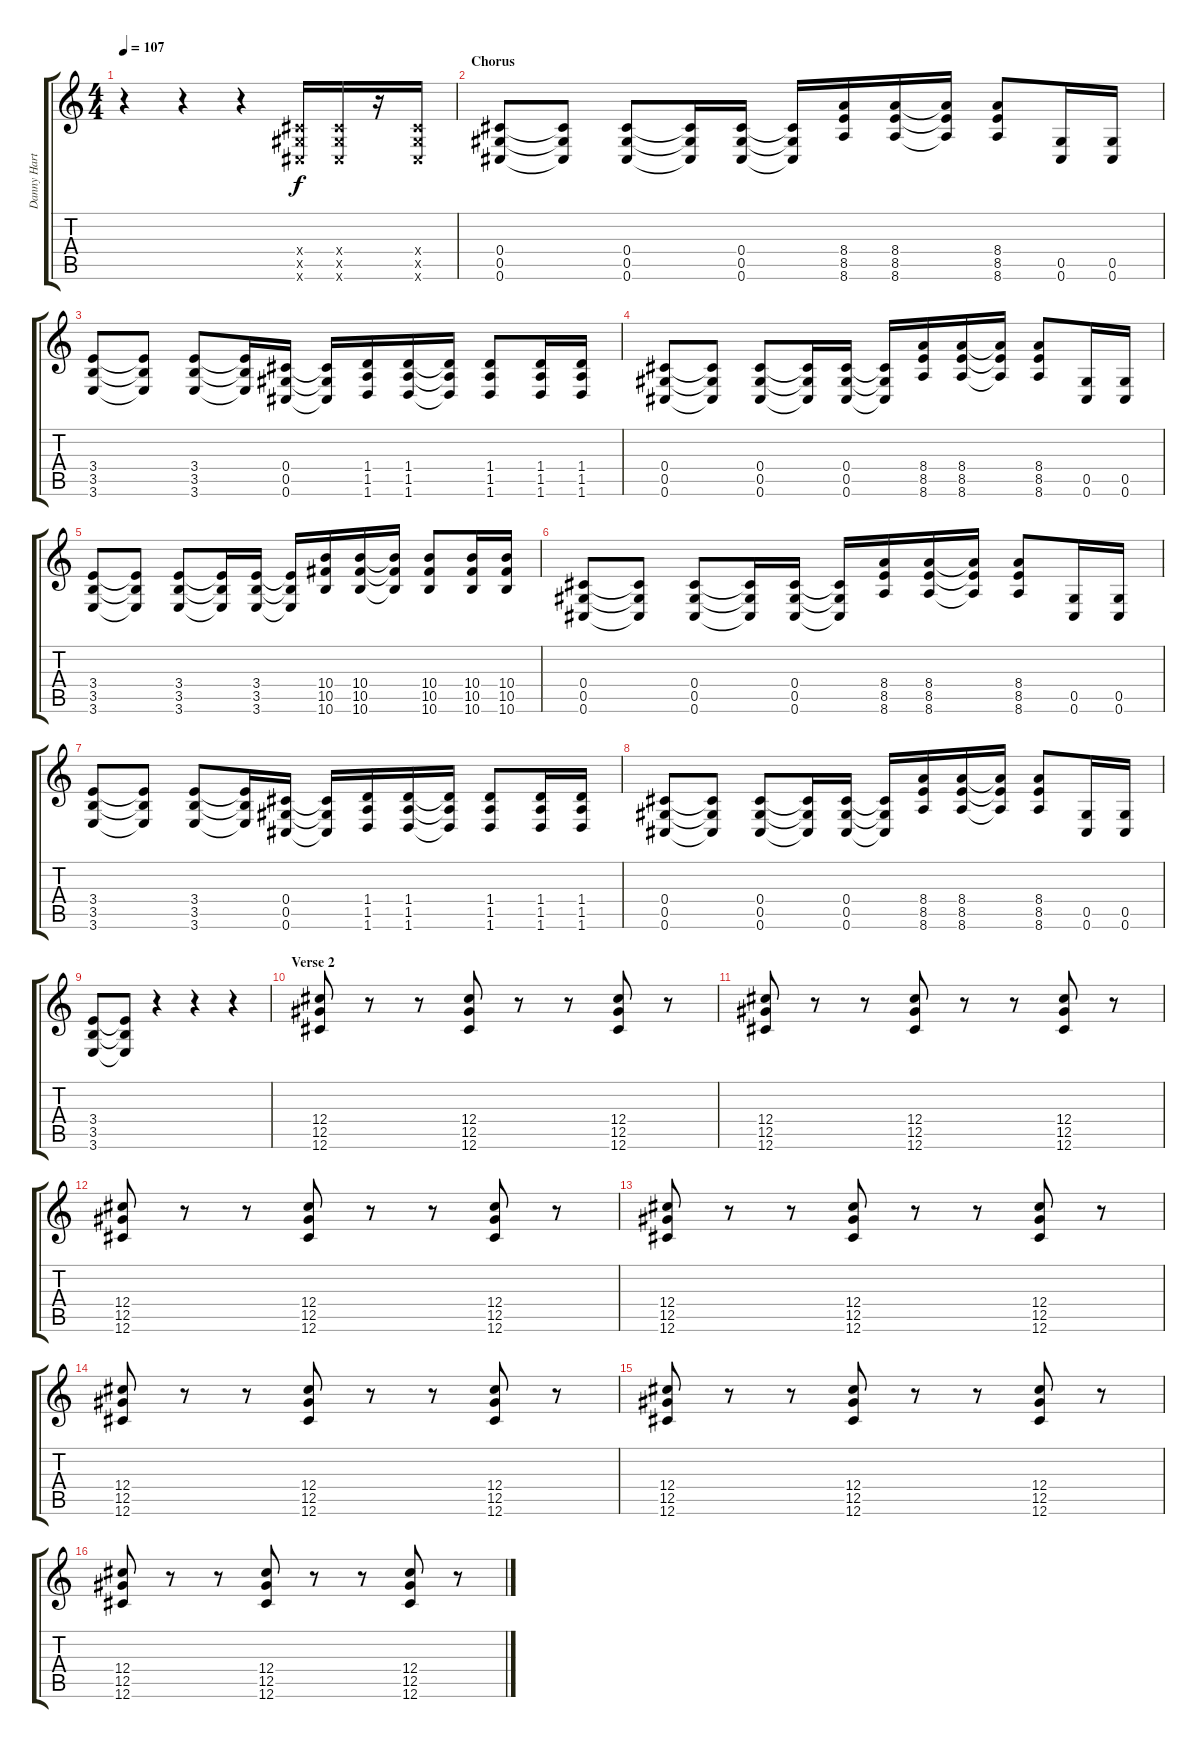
\track ("Danny Hartwell (Chorus Guitar)" "Danny Hart") {instrument distortionguitar}
\staff {score tabs}
\tuning (Eb4 Bb3 Gb3 Db3 Ab2 Db2) {hide}
\ts (4 4)
\tempo 107
\clef g2
\ks c
r.4{dy f} r.4 r.4 (0.4{x} 0.5{x} 0.6{x}).16 (0.4{x} 0.5{x} 0.6{x}).16 r.16 (0.4{x} 0.5{x} 0.6{x}).16 |
\section ("" "Chorus")
(0.4 0.5 0.6).8 (0.4{t} 0.5{t} 0.6{t}).8 (0.4 0.5 0.6).8 (0.4{t} 0.5{t} 0.6{t}).16 (0.4 0.5 0.6).16 (0.4{t} 0.5{t} 0.6{t}).16 (8.4 8.5 8.6).16 (8.4 8.5 8.6).16 (8.4{t} 8.5{t} 8.6{t}).16 (8.4 8.5 8.6).8 (0.5 0.6).16 (0.5 0.6).16 |
(3.4 3.5 3.6).8 (3.4{t} 3.5{t} 3.6{t}).8 (3.4 3.5 3.6).8 (3.4{t} 3.5{t} 3.6{t}).16 (0.4 0.5 0.6).16 (0.4{t} 0.5{t} 0.6{t}).16 (1.4 1.5 1.6).16 (1.4 1.5 1.6).16 (1.4{t} 1.5{t} 1.6{t}).16 (1.4 1.5 1.6).8 (1.4 1.5 1.6).16 (1.4 1.5 1.6).16 |
(0.4 0.5 0.6).8 (0.4{t} 0.5{t} 0.6{t}).8 (0.4 0.5 0.6).8 (0.4{t} 0.5{t} 0.6{t}).16 (0.4 0.5 0.6).16 (0.4{t} 0.5{t} 0.6{t}).16 (8.4 8.5 8.6).16 (8.4 8.5 8.6).16 (8.4{t} 8.5{t} 8.6{t}).16 (8.4 8.5 8.6).8 (0.5 0.6).16 (0.5 0.6).16 |
(3.4 3.5 3.6).8 (3.4{t} 3.5{t} 3.6{t}).8 (3.4 3.5 3.6).8 (3.4{t} 3.5{t} 3.6{t}).16 (3.4 3.5 3.6).16 (3.4{t} 3.5{t} 3.6{t}).16 (10.4 10.5 10.6).16 (10.4 10.5 10.6).16 (10.4{t} 10.5{t} 10.6{t}).16 (10.4 10.5 10.6).8 (10.4 10.5 10.6).16 (10.4 10.5 10.6).16 |
(0.4 0.5 0.6).8 (0.4{t} 0.5{t} 0.6{t}).8 (0.4 0.5 0.6).8 (0.4{t} 0.5{t} 0.6{t}).16 (0.4 0.5 0.6).16 (0.4{t} 0.5{t} 0.6{t}).16 (8.4 8.5 8.6).16 (8.4 8.5 8.6).16 (8.4{t} 8.5{t} 8.6{t}).16 (8.4 8.5 8.6).8 (0.5 0.6).16 (0.5 0.6).16 |
(3.4 3.5 3.6).8 (3.4{t} 3.5{t} 3.6{t}).8 (3.4 3.5 3.6).8 (3.4{t} 3.5{t} 3.6{t}).16 (0.4 0.5 0.6).16 (0.4{t} 0.5{t} 0.6{t}).16 (1.4 1.5 1.6).16 (1.4 1.5 1.6).16 (1.4{t} 1.5{t} 1.6{t}).16 (1.4 1.5 1.6).8 (1.4 1.5 1.6).16 (1.4 1.5 1.6).16 |
(0.4 0.5 0.6).8 (0.4{t} 0.5{t} 0.6{t}).8 (0.4 0.5 0.6).8 (0.4{t} 0.5{t} 0.6{t}).16 (0.4 0.5 0.6).16 (0.4{t} 0.5{t} 0.6{t}).16 (8.4 8.5 8.6).16 (8.4 8.5 8.6).16 (8.4{t} 8.5{t} 8.6{t}).16 (8.4 8.5 8.6).8 (0.5 0.6).16 (0.5 0.6).16 |
(3.4 3.5 3.6).8 (3.4{t} 3.5{t} 3.6{t}).8 r.4 r.4 r.4 |
\section ("" "Verse 2")
(12.4 12.5 12.6).8{volume 7 instrument overdrivenguitar} r.8 r.8 (12.4 12.5 12.6).8 r.8 r.8 (12.4 12.5 12.6).8 r.8 |
(12.4 12.5 12.6).8{volume 7 instrument overdrivenguitar} r.8 r.8 (12.4 12.5 12.6).8 r.8 r.8 (12.4 12.5 12.6).8 r.8 |
(12.4 12.5 12.6).8{volume 7 instrument overdrivenguitar} r.8 r.8 (12.4 12.5 12.6).8 r.8 r.8 (12.4 12.5 12.6).8 r.8 |
(12.4 12.5 12.6).8{volume 7 instrument overdrivenguitar} r.8 r.8 (12.4 12.5 12.6).8 r.8 r.8 (12.4 12.5 12.6).8 r.8 |
(12.4 12.5 12.6).8{volume 7 instrument overdrivenguitar} r.8 r.8 (12.4 12.5 12.6).8 r.8 r.8 (12.4 12.5 12.6).8 r.8 |
(12.4 12.5 12.6).8{volume 7 instrument overdrivenguitar} r.8 r.8 (12.4 12.5 12.6).8 r.8 r.8 (12.4 12.5 12.6).8 r.8 |
(12.4 12.5 12.6).8{volume 7 instrument overdrivenguitar} r.8 r.8 (12.4 12.5 12.6).8 r.8 r.8 (12.4 12.5 12.6).8 r.8
